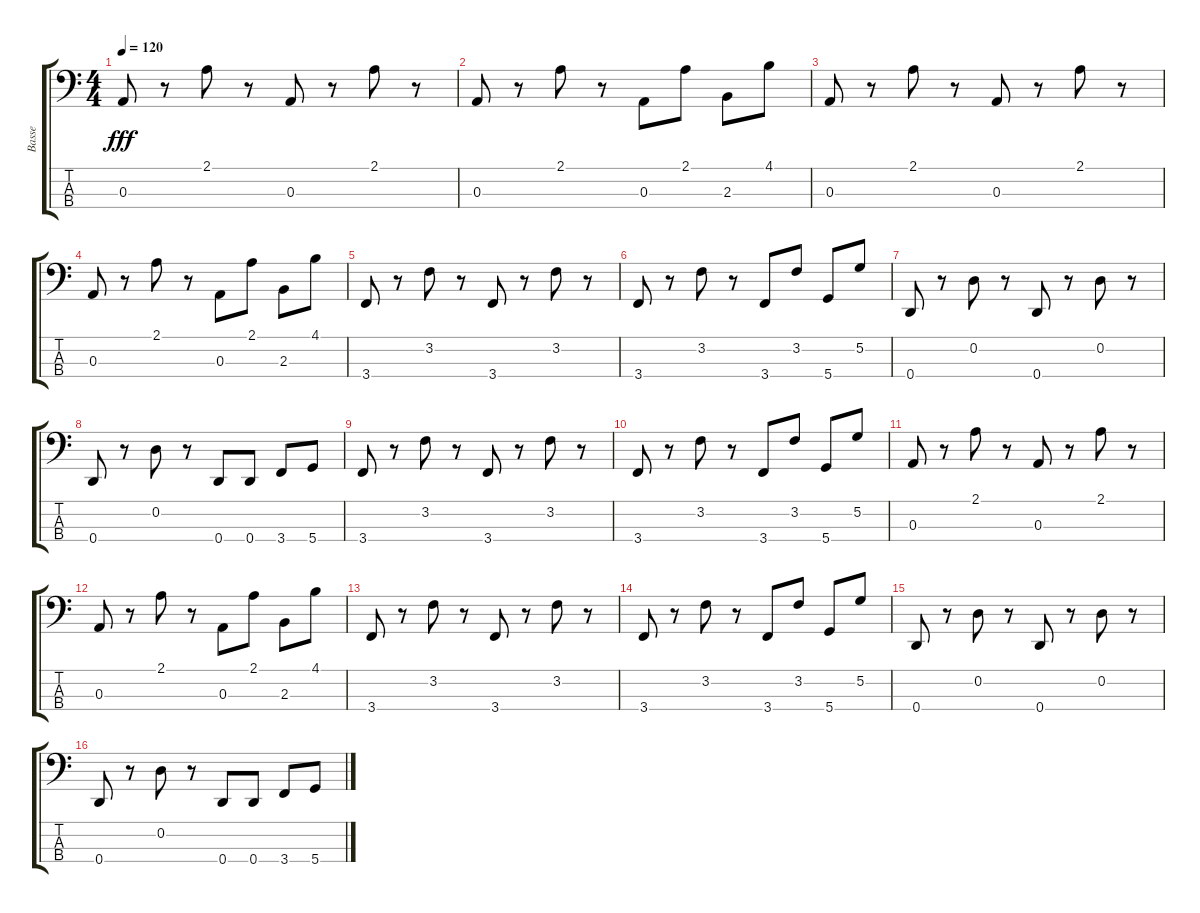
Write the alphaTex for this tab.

\track ("Basse" "Basse") {instrument electricbassfinger}
\staff {score tabs}
\tuning (G2 D2 A1 D1) {hide}
\ts (4 4)
\tempo 120
\clef f4
\ks c
0.3.8{dy fff} r.8 2.1.8 r.8 0.3.8 r.8 2.1.8 r.8 |
0.3.8 r.8 2.1.8 r.8 0.3.8 2.1.8 2.3.8 4.1.8 |
0.3.8 r.8 2.1.8 r.8 0.3.8 r.8 2.1.8 r.8 |
0.3.8 r.8 2.1.8 r.8 0.3.8 2.1.8 2.3.8 4.1.8 |
3.4.8 r.8 3.2.8 r.8 3.4.8 r.8 3.2.8 r.8 |
3.4.8 r.8 3.2.8 r.8 3.4.8 3.2.8 5.4.8 5.2.8 |
0.4.8 r.8 0.2.8 r.8 0.4.8 r.8 0.2.8 r.8 |
0.4.8 r.8 0.2.8 r.8 0.4.8 0.4.8 3.4.8 5.4.8 |
3.4.8 r.8 3.2.8 r.8 3.4.8 r.8 3.2.8 r.8 |
3.4.8 r.8 3.2.8 r.8 3.4.8 3.2.8 5.4.8 5.2.8 |
0.3.8 r.8 2.1.8 r.8 0.3.8 r.8 2.1.8 r.8 |
0.3.8 r.8 2.1.8 r.8 0.3.8 2.1.8 2.3.8 4.1.8 |
3.4.8 r.8 3.2.8 r.8 3.4.8 r.8 3.2.8 r.8 |
3.4.8 r.8 3.2.8 r.8 3.4.8 3.2.8 5.4.8 5.2.8 |
0.4.8 r.8 0.2.8 r.8 0.4.8 r.8 0.2.8 r.8 |
0.4.8 r.8 0.2.8 r.8 0.4.8 0.4.8 3.4.8 5.4.8
